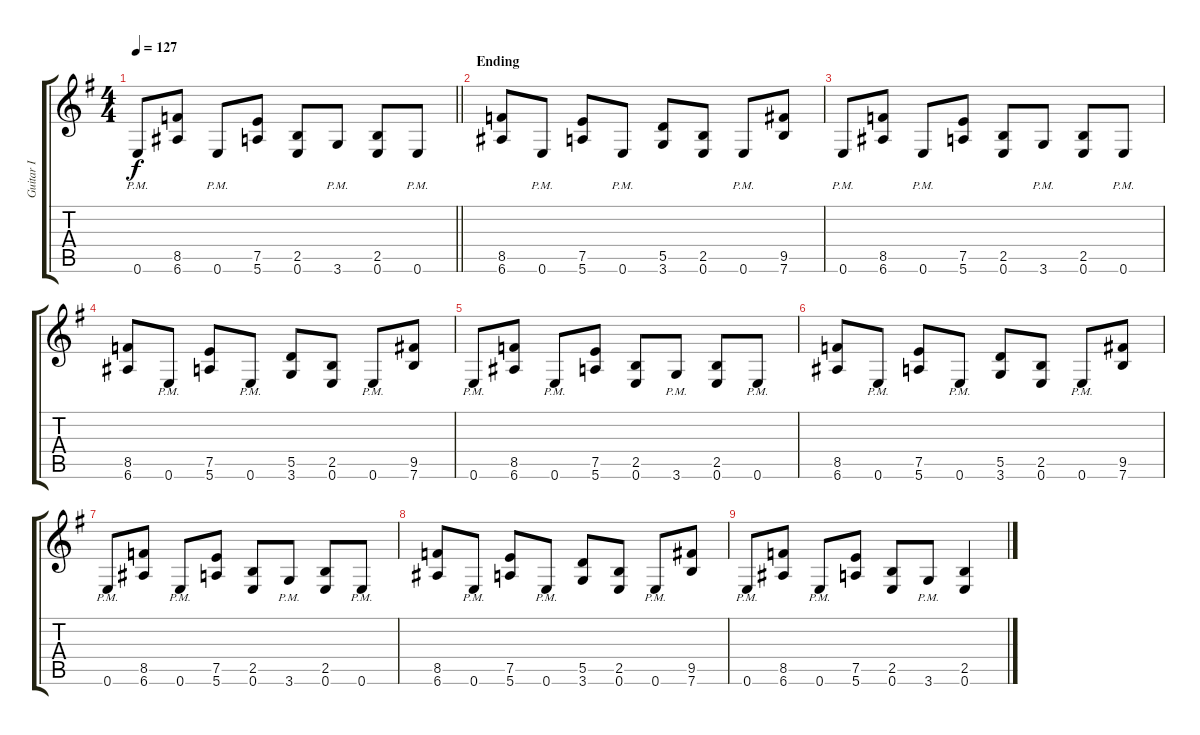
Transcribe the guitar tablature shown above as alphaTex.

\track ("Guitar I" "Guitar I") {instrument distortionguitar}
\staff {score tabs}
\tuning (E4 B3 G3 D3 A2 E2) {hide}
\ts (4 4)
\tempo 127
\clef g2
\barLineRight lightlight
\ks eminor
0.6{pm}.8{dy f} (8.5 6.6).8 0.6{pm}.8 (7.5 5.6).8 (2.5 0.6).8 3.6{pm}.8 (2.5 0.6).8 0.6{pm}.8 |
\section ("" "Ending")
(8.5 6.6).8 0.6{pm}.8 (7.5 5.6).8 0.6{pm}.8 (5.5 3.6).8 (2.5 0.6).8 0.6{pm}.8 (9.5 7.6).8 |
0.6{pm}.8 (8.5 6.6).8 0.6{pm}.8 (7.5 5.6).8 (2.5 0.6).8 3.6{pm}.8 (2.5 0.6).8 0.6{pm}.8 |
(8.5 6.6).8 0.6{pm}.8 (7.5 5.6).8 0.6{pm}.8 (5.5 3.6).8 (2.5 0.6).8 0.6{pm}.8 (9.5 7.6).8 |
0.6{pm}.8 (8.5 6.6).8 0.6{pm}.8 (7.5 5.6).8 (2.5 0.6).8 3.6{pm}.8 (2.5 0.6).8 0.6{pm}.8 |
(8.5 6.6).8 0.6{pm}.8 (7.5 5.6).8 0.6{pm}.8 (5.5 3.6).8 (2.5 0.6).8 0.6{pm}.8 (9.5 7.6).8 |
0.6{pm}.8 (8.5 6.6).8 0.6{pm}.8 (7.5 5.6).8 (2.5 0.6).8 3.6{pm}.8 (2.5 0.6).8 0.6{pm}.8 |
(8.5 6.6).8 0.6{pm}.8 (7.5 5.6).8 0.6{pm}.8 (5.5 3.6).8 (2.5 0.6).8 0.6{pm}.8 (9.5 7.6).8 |
0.6{pm}.8 (8.5 6.6).8 0.6{pm}.8 (7.5 5.6).8 (2.5 0.6).8 3.6{pm}.8 (2.5 0.6).4
